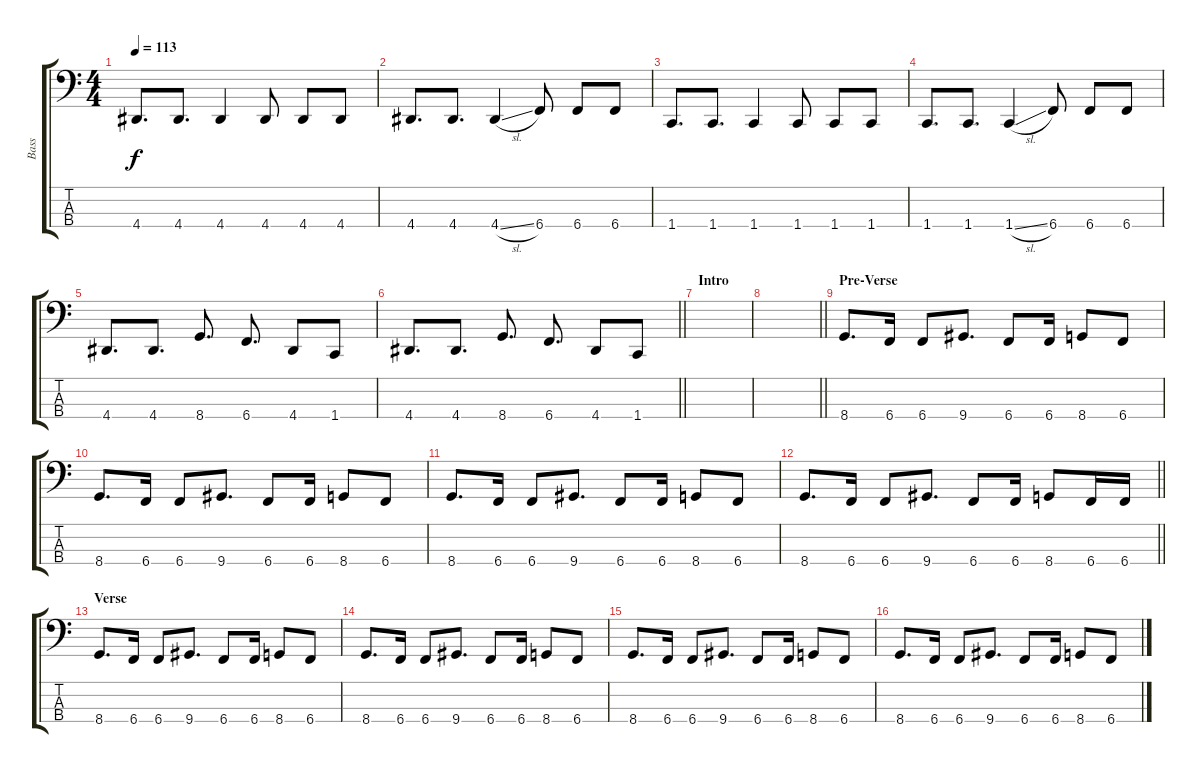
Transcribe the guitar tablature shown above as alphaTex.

\track ("Bass" "Bass") {instrument electricbassfinger}
\staff {score tabs}
\tuning (E2 B1 Gb1 B0) {hide}
\ts (4 4)
\tempo 113
\clef f4
\ks c
4.4.8{d dy f} 4.4.8{d} 4.4.4 4.4.8 4.4.8 4.4.8 |
4.4.8{d} 4.4.8{d} 4.4{sl}.4 6.4.8 6.4.8 6.4.8 |
1.4.8{d} 1.4.8{d} 1.4.4 1.4.8 1.4.8 1.4.8 |
1.4.8{d} 1.4.8{d} 1.4{sl}.4 6.4.8 6.4.8 6.4.8 |
4.4.8{d} 4.4.8{d} 8.4.8{d} 6.4.8{d} 4.4.8 1.4.8 |
\barLineRight lightlight
4.4.8{d} 4.4.8{d} 8.4.8{d} 6.4.8{d} 4.4.8 1.4.8 |
\section ("" "Intro")
|
\barLineRight lightlight
|
\section ("" "Pre-Verse")
8.4.8{d} 6.4.16 6.4.8 9.4.8{d} 6.4.8 6.4.16 8.4.8 6.4.8 |
8.4.8{d} 6.4.16 6.4.8 9.4.8{d} 6.4.8 6.4.16 8.4.8 6.4.8 |
8.4.8{d} 6.4.16 6.4.8 9.4.8{d} 6.4.8 6.4.16 8.4.8 6.4.8 |
\barLineRight lightlight
8.4.8{d} 6.4.16 6.4.8 9.4.8{d} 6.4.8 6.4.16 8.4.8 6.4.16 6.4.16 |
\section ("" "Verse")
8.4.8{d} 6.4.16 6.4.8 9.4.8{d} 6.4.8 6.4.16 8.4.8 6.4.8 |
8.4.8{d} 6.4.16 6.4.8 9.4.8{d} 6.4.8 6.4.16 8.4.8 6.4.8 |
8.4.8{d} 6.4.16 6.4.8 9.4.8{d} 6.4.8 6.4.16 8.4.8 6.4.8 |
8.4.8{d} 6.4.16 6.4.8 9.4.8{d} 6.4.8 6.4.16 8.4.8 6.4.8
